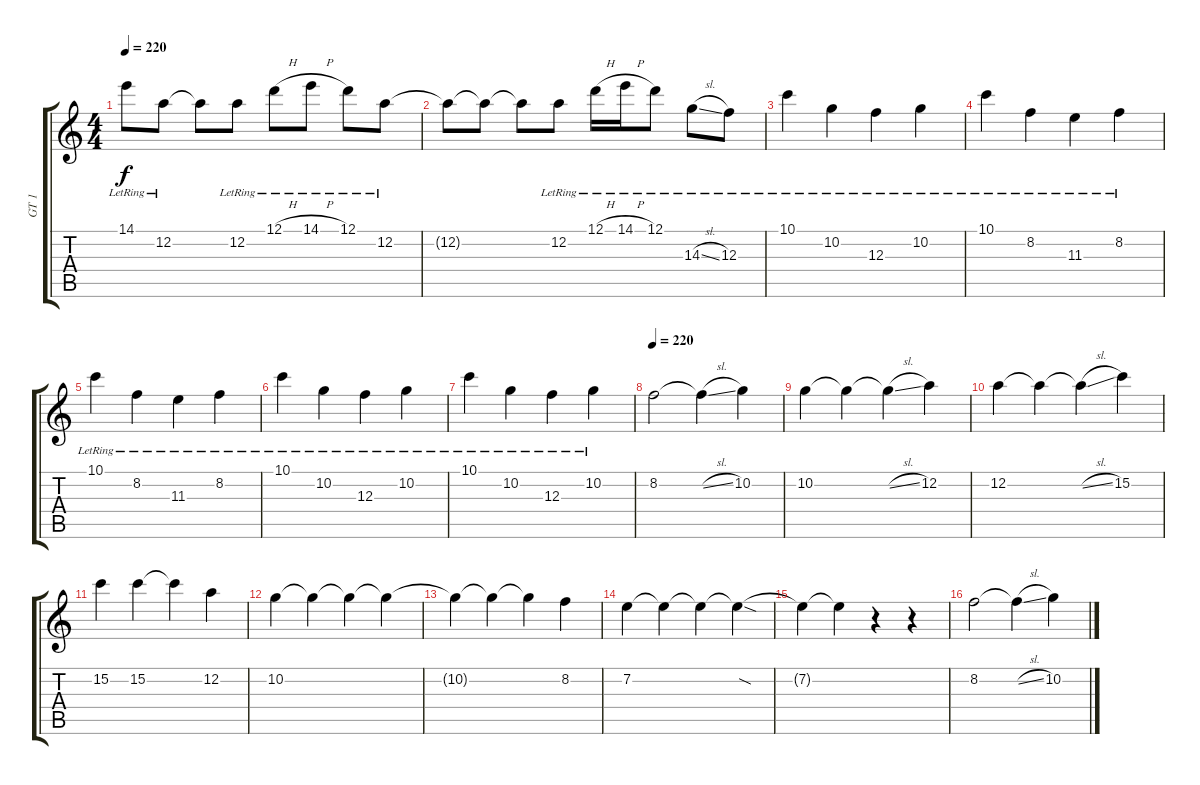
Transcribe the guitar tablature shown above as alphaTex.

\track ("GT 1" "GT 1") {solo instrument distortionguitar}
\staff {score tabs}
\tuning (D4 A3 F3 C3 G2 C2) {hide}
\ts (4 4)
\tempo 220
\clef g2
\ks c
14.1{lr}.8{dy f} 12.2{lr}.8 12.2{t}.8 12.2{lr}.8 12.1{h lr}.8 14.1{h lr}.8 12.1{lr}.8 12.2{lr}.8 |
12.2{t}.8 12.2{t}.8 12.2{t}.8 12.2{lr}.8 12.1{h lr}.16 14.1{h lr}.16 12.1{lr}.8 14.3{sl lr}.8 12.3{lr}.8 |
10.1{lr}.4 10.2{lr}.4 12.3{lr}.4 10.2{lr}.4 |
10.1{lr}.4 8.2{lr}.4 11.3{lr}.4 8.2{lr}.4 |
10.1{lr}.4 8.2{lr}.4 11.3{lr}.4 8.2{lr}.4 |
10.1{lr}.4 10.2{lr}.4 12.3{lr}.4 10.2{lr}.4 |
10.1{lr}.4 10.2{lr}.4 12.3{lr}.4 10.2{lr}.4 |
\tempo 220
8.2.2 8.2{sl t}.4 10.2.4 |
10.2.4 10.2{t}.4 10.2{sl t}.4 12.2.4 |
12.2.4 12.2{t}.4 12.2{sl t}.4 15.2.4 |
15.2.4 15.2.4 15.2{t}.4 12.2.4 |
10.2.4 10.2{t}.4 10.2{t}.4 10.2{t}.4 |
10.2{t}.4 10.2{t}.4 10.2{t}.4 8.2.4 |
7.2.4 7.2{t}.4 7.2{t}.4 7.2{sod t}.4 |
7.2{t}.4 7.2{t}.4 r.4 r.4 |
8.2.2 8.2{sl t}.4 10.2.4
